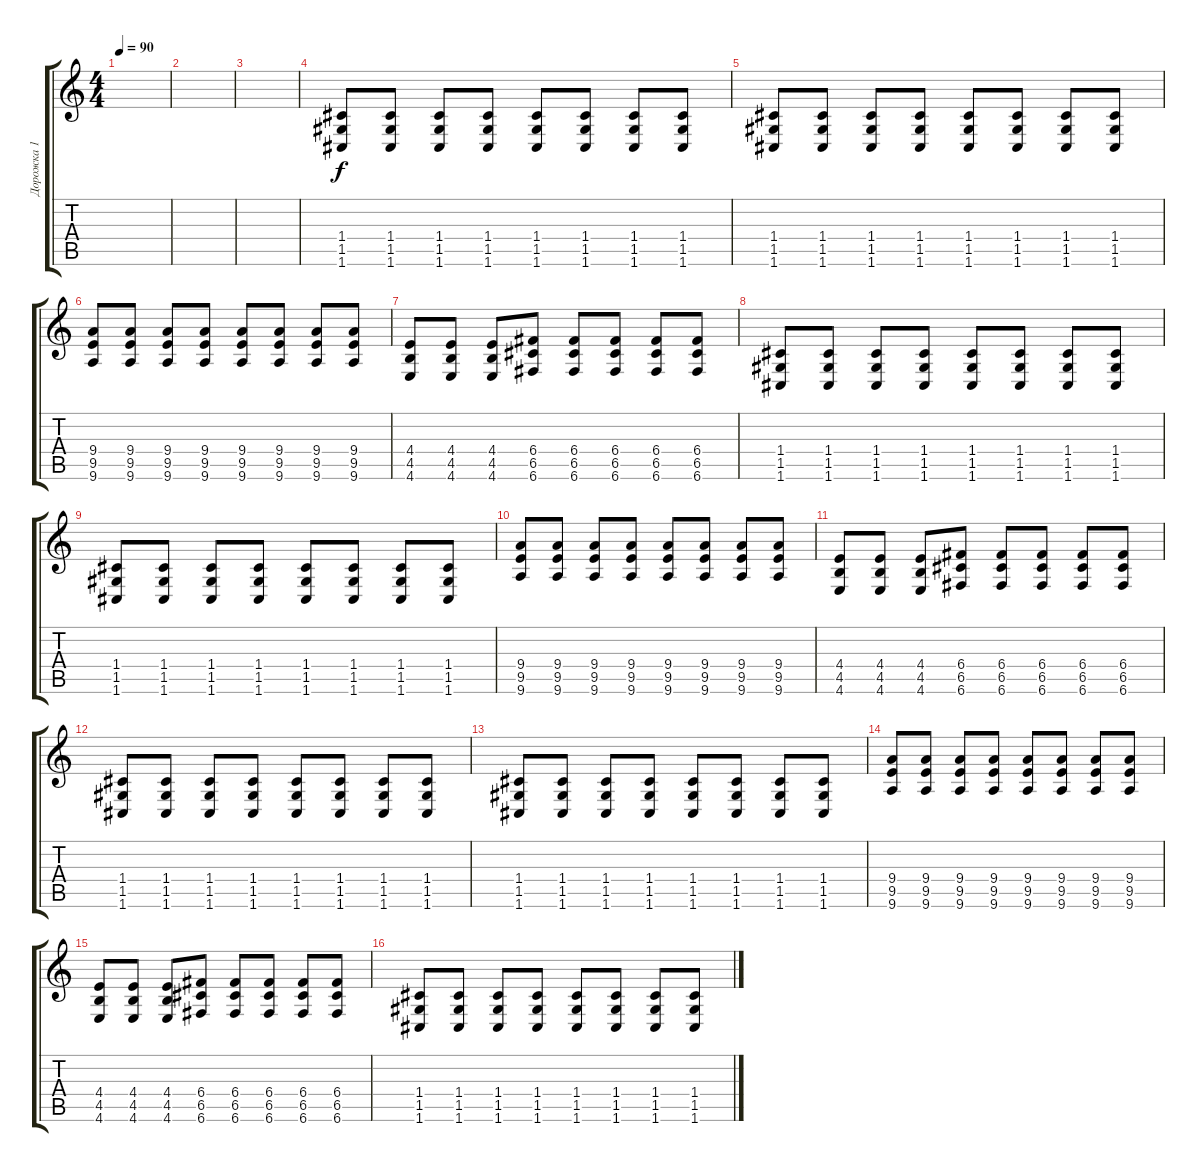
\track ("Дорожка 1" "Дорожка 1") {instrument distortionguitar}
\staff {score tabs}
\tuning (D4 A3 F3 C3 G2 C2) {hide}
\ts (4 4)
\tempo 90
\clef g2
\ks c
|
|
|
(1.4 1.5 1.6).8 (1.4 1.5 1.6).8 (1.4 1.5 1.6).8 (1.4 1.5 1.6).8 (1.4 1.5 1.6).8 (1.4 1.5 1.6).8 (1.4 1.5 1.6).8 (1.4 1.5 1.6).8 |
(1.4 1.5 1.6).8 (1.4 1.5 1.6).8 (1.4 1.5 1.6).8 (1.4 1.5 1.6).8 (1.4 1.5 1.6).8 (1.4 1.5 1.6).8 (1.4 1.5 1.6).8 (1.4 1.5 1.6).8 |
(9.4 9.5 9.6).8 (9.4 9.5 9.6).8 (9.4 9.5 9.6).8 (9.4 9.5 9.6).8 (9.4 9.5 9.6).8 (9.4 9.5 9.6).8 (9.4 9.5 9.6).8 (9.4 9.5 9.6).8 |
(4.4 4.5 4.6).8 (4.4 4.5 4.6).8 (4.4 4.5 4.6).8 (6.4 6.5 6.6).8 (6.4 6.5 6.6).8 (6.4 6.5 6.6).8 (6.4 6.5 6.6).8 (6.4 6.5 6.6).8 |
(1.4 1.5 1.6).8 (1.4 1.5 1.6).8 (1.4 1.5 1.6).8 (1.4 1.5 1.6).8 (1.4 1.5 1.6).8 (1.4 1.5 1.6).8 (1.4 1.5 1.6).8 (1.4 1.5 1.6).8 |
(1.4 1.5 1.6).8 (1.4 1.5 1.6).8 (1.4 1.5 1.6).8 (1.4 1.5 1.6).8 (1.4 1.5 1.6).8 (1.4 1.5 1.6).8 (1.4 1.5 1.6).8 (1.4 1.5 1.6).8 |
(9.4 9.5 9.6).8 (9.4 9.5 9.6).8 (9.4 9.5 9.6).8 (9.4 9.5 9.6).8 (9.4 9.5 9.6).8 (9.4 9.5 9.6).8 (9.4 9.5 9.6).8 (9.4 9.5 9.6).8 |
(4.4 4.5 4.6).8 (4.4 4.5 4.6).8 (4.4 4.5 4.6).8 (6.4 6.5 6.6).8 (6.4 6.5 6.6).8 (6.4 6.5 6.6).8 (6.4 6.5 6.6).8 (6.4 6.5 6.6).8 |
(1.4 1.5 1.6).8 (1.4 1.5 1.6).8 (1.4 1.5 1.6).8 (1.4 1.5 1.6).8 (1.4 1.5 1.6).8 (1.4 1.5 1.6).8 (1.4 1.5 1.6).8 (1.4 1.5 1.6).8 |
(1.4 1.5 1.6).8 (1.4 1.5 1.6).8 (1.4 1.5 1.6).8 (1.4 1.5 1.6).8 (1.4 1.5 1.6).8 (1.4 1.5 1.6).8 (1.4 1.5 1.6).8 (1.4 1.5 1.6).8 |
(9.4 9.5 9.6).8 (9.4 9.5 9.6).8 (9.4 9.5 9.6).8 (9.4 9.5 9.6).8 (9.4 9.5 9.6).8 (9.4 9.5 9.6).8 (9.4 9.5 9.6).8 (9.4 9.5 9.6).8 |
(4.4 4.5 4.6).8 (4.4 4.5 4.6).8 (4.4 4.5 4.6).8 (6.4 6.5 6.6).8 (6.4 6.5 6.6).8 (6.4 6.5 6.6).8 (6.4 6.5 6.6).8 (6.4 6.5 6.6).8 |
(1.4 1.5 1.6).8 (1.4 1.5 1.6).8 (1.4 1.5 1.6).8 (1.4 1.5 1.6).8 (1.4 1.5 1.6).8 (1.4 1.5 1.6).8 (1.4 1.5 1.6).8 (1.4 1.5 1.6).8
